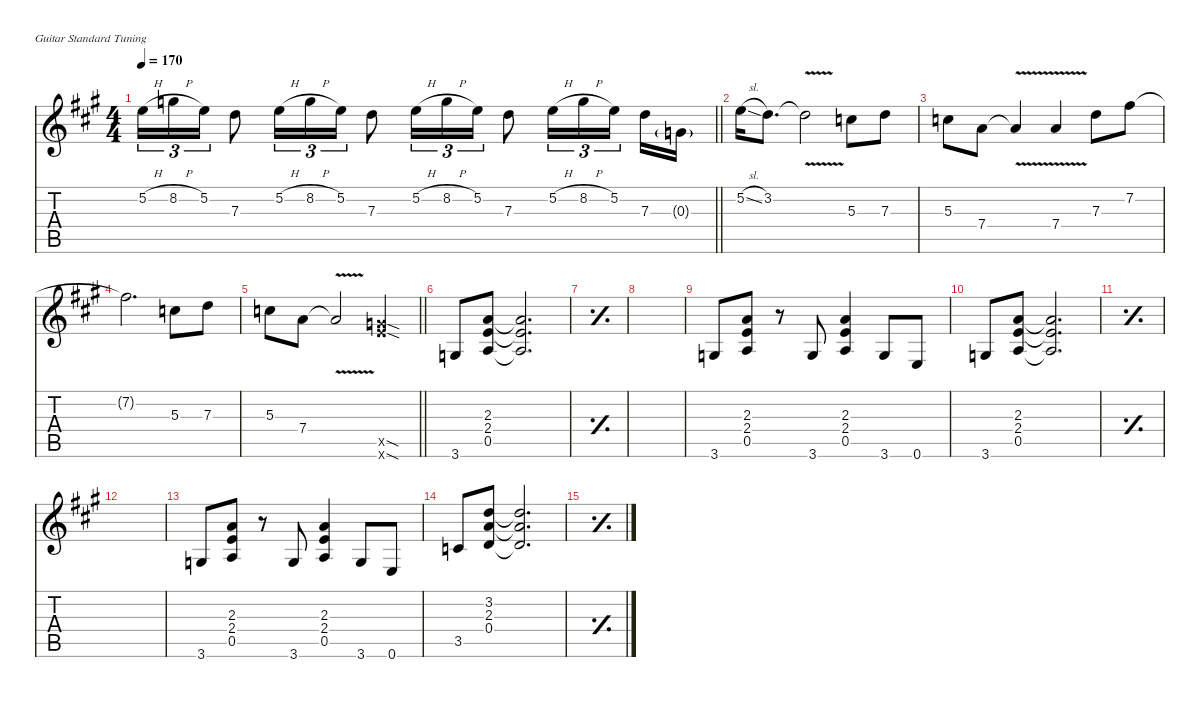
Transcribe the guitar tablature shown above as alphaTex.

\defaultSystemsLayout 4
\hideDynamics
\bracketExtendMode nobrackets
\singleTrackTrackNamePolicy hidden
\multiTrackTrackNamePolicy hidden
\firstSystemTrackNameMode fullname
\firstSystemTrackNameOrientation horizontal
\otherSystemsTrackNameOrientation horizontal
\track ("Guitar 2" "dist.guit.") {defaultSystemsLayout 12 instrument distortionguitar}
\staff {score tabs}
\tuning (E4 B3 G3 D3 A2 E2)
\ts (4 4)
\tempo 170
\clef g2
\barLineRight lightlight
\ks a
5.2{h acc forcenatural}.16{tu (3 2) dy ff beam Down} 8.2{h acc forcenatural}.16{tu (3 2) beam Down} 5.2{acc forcenatural}.16{tu (3 2) beam Down} 7.3{acc forcenatural}.8{beam Down} 5.2{h acc forcenatural}.16{tu (3 2) beam Down} 8.2{h acc forcenatural}.16{tu (3 2) beam Down} 5.2{acc forcenatural}.16{tu (3 2) beam Down} 7.3{acc forcenatural}.8{beam Down} 5.2{h acc forcenatural}.16{tu (3 2) beam Down} 8.2{h acc forcenatural}.16{tu (3 2) beam Down} 5.2{acc forcenatural}.16{tu (3 2) beam Down} 7.3{acc forcenatural}.8{beam Down} 5.2{h acc forcenatural}.16{tu (3 2) beam Down} 8.2{h acc forcenatural}.16{tu (3 2) beam Down} 5.2{acc forcenatural}.16{tu (3 2) beam Down} 7.3{acc forcenatural}.16{beam Down} 0.3{g acc forcenatural}.16{beam Down} |
5.2{sl acc forcenatural}.16{beam Down} 3.2{acc forcenatural}.8{d beam Down} 3.2{v t acc forcenatural}.2{beam Down} 5.3{acc forcenatural}.8{beam Down} 7.3{acc forcenatural}.8{beam Down} |
5.3{acc forcenatural}.8{beam Down} 7.4{acc forcenatural}.8{beam Down} 7.4{v t acc forcenatural}.4{beam Up} 7.4{v acc forcenatural}.4{beam Up} 7.3{acc forcenatural}.8{beam Down} 7.2{acc #}.8{beam Down} |
7.2{t acc #}.2{d beam Down} 5.3{acc forcenatural}.8{beam Down} 7.3{acc forcenatural}.8{beam Down} |
\barLineRight lightlight
5.3{acc forcenatural}.8{beam Down} 7.4{acc forcenatural}.8{beam Down} 7.4{v t acc forcenatural}.2{beam Up} (10.5{sod x acc forcenatural} 12.6{sod x acc forcenatural}).4{beam Up} |
3.6{acc forcenatural}.8{dy f beam Up} (2.3{acc forcenatural} 2.4{acc forcenatural} 0.5{acc forcenatural}).8{beam Up} (2.3{t acc forcenatural} 2.4{t acc forcenatural} 0.5{t acc forcenatural}).2{d beam Up} |
\simile simple
|
|
\simile none
3.6{acc forcenatural}.8{beam Up} (2.3{acc forcenatural} 2.4{acc forcenatural} 0.5{acc forcenatural}).8{beam Up} r.8{beam Up} 3.6{acc forcenatural}.8{beam Up} (2.3{acc forcenatural} 2.4{acc forcenatural} 0.5{acc forcenatural}).4{beam Up} 3.6{acc forcenatural}.8{beam Up} 0.6{acc forcenatural}.8{beam Up} |
3.6{acc forcenatural}.8{beam Up} (2.3{acc forcenatural} 2.4{acc forcenatural} 0.5{acc forcenatural}).8{beam Up} (2.3{t acc forcenatural} 2.4{t acc forcenatural} 0.5{t acc forcenatural}).2{d beam Up} |
\simile simple
|
|
\simile none
3.6{acc forcenatural}.8{beam Up} (2.3{acc forcenatural} 2.4{acc forcenatural} 0.5{acc forcenatural}).8{beam Up} r.8{beam Up} 3.6{acc forcenatural}.8{beam Up} (2.3{acc forcenatural} 2.4{acc forcenatural} 0.5{acc forcenatural}).4{beam Up} 3.6{acc forcenatural}.8{beam Up} 0.6{acc forcenatural}.8{beam Up} |
3.5{acc forcenatural}.8{beam Up} (3.2{acc forcenatural} 2.3{acc forcenatural} 0.4{acc forcenatural}).8{beam Up} (3.2{t acc forcenatural} 2.3{t acc forcenatural} 0.4{t acc forcenatural}).2{d beam Up} |
\simile simple
